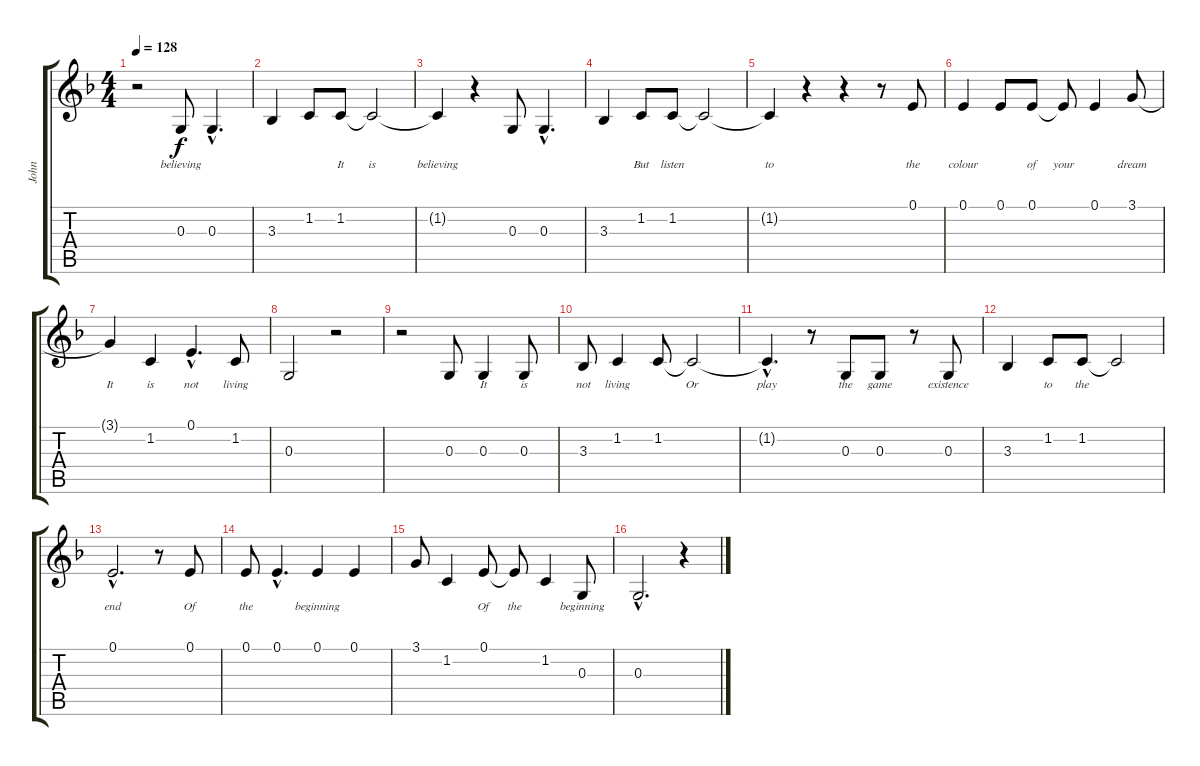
\track ("John" "John") {instrument lead6voice}
\staff {score tabs}
\tuning (E4 B3 G3 D3 A2 E2) {hide}
\ts (4 4)
\tempo 128
\clef g2
\ks f
r.2{dy f} 0.3.8{lyrics (0 "believing") lyrics (1 "") lyrics (2 "") lyrics (3 "") lyrics (4 "")} 0.3{hac}.4{d lyrics (0 "") lyrics (1 "") lyrics (2 "") lyrics (3 "") lyrics (4 "")} |
3.3.4{lyrics (0 "") lyrics (1 "") lyrics (2 "") lyrics (3 "") lyrics (4 "")} 1.2.8{lyrics (0 "") lyrics (1 "") lyrics (2 "") lyrics (3 "") lyrics (4 "")} 1.2.8{lyrics (0 "It") lyrics (1 "") lyrics (2 "") lyrics (3 "") lyrics (4 "")} 1.2{t}.2{lyrics (0 "is") lyrics (1 "") lyrics (2 "") lyrics (3 "") lyrics (4 "")} |
1.2{t}.4{lyrics (0 "believing") lyrics (1 "") lyrics (2 "") lyrics (3 "") lyrics (4 "")} r.4 0.3.8{lyrics (0 "") lyrics (1 "") lyrics (2 "") lyrics (3 "") lyrics (4 "")} 0.3{hac}.4{d lyrics (0 "") lyrics (1 "") lyrics (2 "") lyrics (3 "") lyrics (4 "")} |
3.3.4{lyrics (0 "") lyrics (1 "") lyrics (2 "") lyrics (3 "") lyrics (4 "")} 1.2.8{lyrics (0 "But") lyrics (1 "") lyrics (2 "") lyrics (3 "") lyrics (4 "")} 1.2.8{lyrics (0 "listen") lyrics (1 "") lyrics (2 "") lyrics (3 "") lyrics (4 "")} 1.2{t}.2{lyrics (0 "") lyrics (1 "") lyrics (2 "") lyrics (3 "") lyrics (4 "")} |
1.2{t}.4{lyrics (0 "to") lyrics (1 "") lyrics (2 "") lyrics (3 "") lyrics (4 "")} r.4 r.4 r.8 0.1.8{lyrics (0 "the") lyrics (1 "") lyrics (2 "") lyrics (3 "") lyrics (4 "")} |
0.1.4{lyrics (0 "colour") lyrics (1 "") lyrics (2 "") lyrics (3 "") lyrics (4 "")} 0.1.8{lyrics (0 "") lyrics (1 "") lyrics (2 "") lyrics (3 "") lyrics (4 "")} 0.1.8{lyrics (0 "of") lyrics (1 "") lyrics (2 "") lyrics (3 "") lyrics (4 "")} 0.1{t}.8{lyrics (0 "your") lyrics (1 "") lyrics (2 "") lyrics (3 "") lyrics (4 "")} 0.1.4{lyrics (0 "") lyrics (1 "") lyrics (2 "") lyrics (3 "") lyrics (4 "")} 3.1.8{lyrics (0 "dream") lyrics (1 "") lyrics (2 "") lyrics (3 "") lyrics (4 "")} |
3.1{t}.4{lyrics (0 "It") lyrics (1 "") lyrics (2 "") lyrics (3 "") lyrics (4 "")} 1.2.4{lyrics (0 "is") lyrics (1 "") lyrics (2 "") lyrics (3 "") lyrics (4 "")} 0.1{hac}.4{d lyrics (0 "not") lyrics (1 "") lyrics (2 "") lyrics (3 "") lyrics (4 "")} 1.2.8{lyrics (0 "living") lyrics (1 "") lyrics (2 "") lyrics (3 "") lyrics (4 "")} |
0.3.2{lyrics (0 "") lyrics (1 "") lyrics (2 "") lyrics (3 "") lyrics (4 "")} r.2 |
r.2 0.3.8{lyrics (0 "") lyrics (1 "") lyrics (2 "") lyrics (3 "") lyrics (4 "")} 0.3.4{lyrics (0 "It") lyrics (1 "") lyrics (2 "") lyrics (3 "") lyrics (4 "")} 0.3.8{lyrics (0 "is") lyrics (1 "") lyrics (2 "") lyrics (3 "") lyrics (4 "")} |
3.3.8{lyrics (0 "not") lyrics (1 "") lyrics (2 "") lyrics (3 "") lyrics (4 "")} 1.2.4{lyrics (0 "living") lyrics (1 "") lyrics (2 "") lyrics (3 "") lyrics (4 "")} 1.2.8{lyrics (0 "") lyrics (1 "") lyrics (2 "") lyrics (3 "") lyrics (4 "")} 1.2{t}.2{lyrics (0 "Or") lyrics (1 "") lyrics (2 "") lyrics (3 "") lyrics (4 "")} |
1.2{hac t}.4{d lyrics (0 "play") lyrics (1 "") lyrics (2 "") lyrics (3 "") lyrics (4 "")} r.8 0.3.8{lyrics (0 "the") lyrics (1 "") lyrics (2 "") lyrics (3 "") lyrics (4 "")} 0.3.8{lyrics (0 "game") lyrics (1 "") lyrics (2 "") lyrics (3 "") lyrics (4 "")} r.8 0.3.8{lyrics (0 "existence") lyrics (1 "") lyrics (2 "") lyrics (3 "") lyrics (4 "")} |
3.3.4{lyrics (0 "") lyrics (1 "") lyrics (2 "") lyrics (3 "") lyrics (4 "")} 1.2.8{lyrics (0 "to") lyrics (1 "") lyrics (2 "") lyrics (3 "") lyrics (4 "")} 1.2.8{lyrics (0 "the") lyrics (1 "") lyrics (2 "") lyrics (3 "") lyrics (4 "")} 1.2{t}.2{lyrics (0 "") lyrics (1 "") lyrics (2 "") lyrics (3 "") lyrics (4 "")} |
0.1{hac}.2{d lyrics (0 "end") lyrics (1 "") lyrics (2 "") lyrics (3 "") lyrics (4 "")} r.8 0.1.8{lyrics (0 "Of") lyrics (1 "") lyrics (2 "") lyrics (3 "") lyrics (4 "")} |
0.1.8{lyrics (0 "the") lyrics (1 "") lyrics (2 "") lyrics (3 "") lyrics (4 "")} 0.1{hac}.4{d lyrics (0 "") lyrics (1 "") lyrics (2 "") lyrics (3 "") lyrics (4 "")} 0.1.4{lyrics (0 "beginning") lyrics (1 "") lyrics (2 "") lyrics (3 "") lyrics (4 "")} 0.1.4{lyrics (0 "") lyrics (1 "") lyrics (2 "") lyrics (3 "") lyrics (4 "")} |
3.1.8{lyrics (0 "") lyrics (1 "") lyrics (2 "") lyrics (3 "") lyrics (4 "")} 1.2.4{lyrics (0 "") lyrics (1 "") lyrics (2 "") lyrics (3 "") lyrics (4 "")} 0.1.8{lyrics (0 "Of") lyrics (1 "") lyrics (2 "") lyrics (3 "") lyrics (4 "")} 0.1{t}.8{lyrics (0 "the") lyrics (1 "") lyrics (2 "") lyrics (3 "") lyrics (4 "")} 1.2.4{lyrics (0 "") lyrics (1 "") lyrics (2 "") lyrics (3 "") lyrics (4 "")} 0.3.8{lyrics (0 "beginning") lyrics (1 "") lyrics (2 "") lyrics (3 "") lyrics (4 "")} |
0.3{hac}.2{d lyrics (0 "") lyrics (1 "") lyrics (2 "") lyrics (3 "") lyrics (4 "")} r.4
